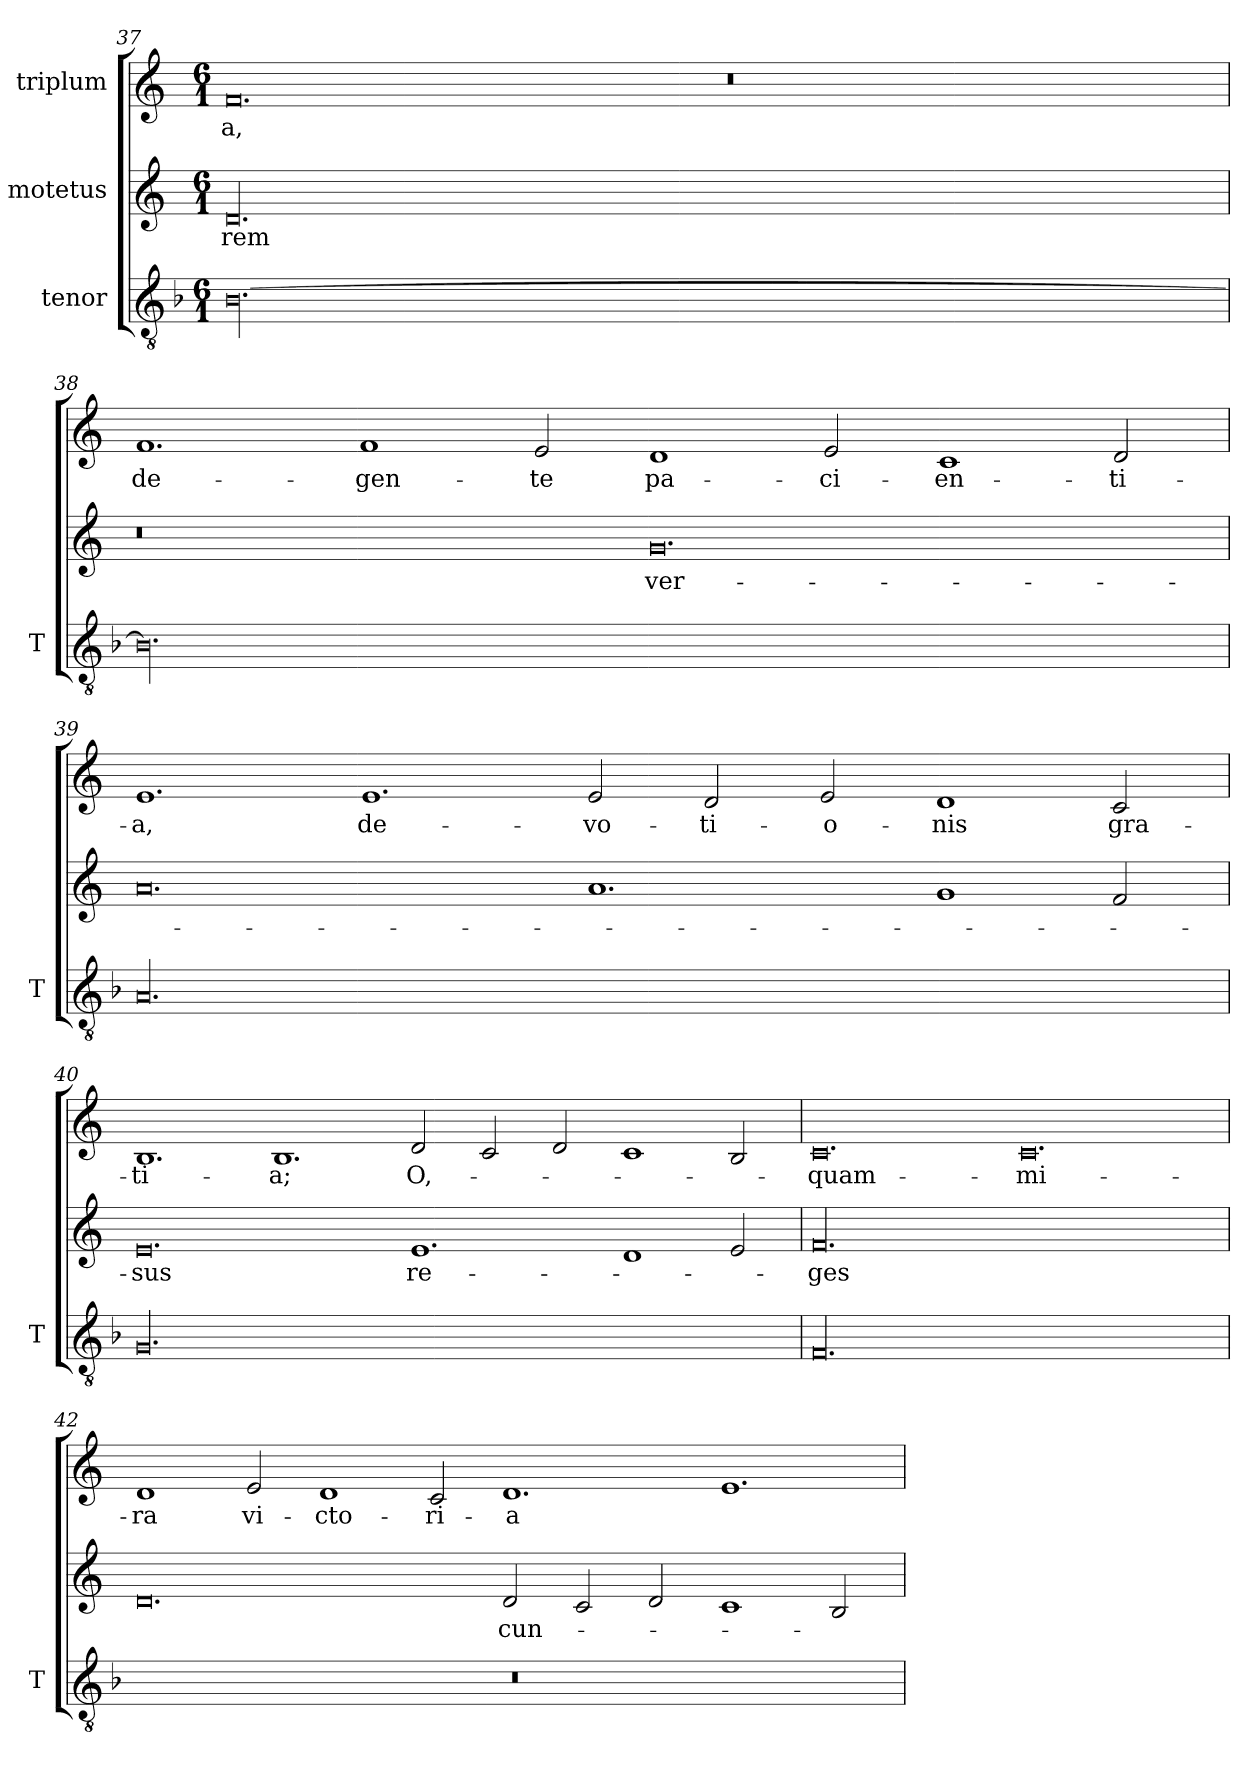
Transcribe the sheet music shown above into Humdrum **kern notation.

**kern	**kern	**text	**kern	**text
*part3	*part2	*part2	*part1	*part1
*staff3	*staff2	*staff2	*staff1	*staff1
*I"tenor	*I"motetus	*	*I"triplum	*
*I'T	*	*	*	*
*clefGv2	*clefG2	*	*clefG2	*
*k[b-]	*k[]	*	*k[]	*
*F:	*C:	*	*C:	*
*M6/1	*M6/1	*	*M6/1	*
=37	=37	=37	=37	=37
[00.B-\	00.d/	-rem	0.f/	-a,
.	.	.	0.r	.
=38	=38	=38	=38	=38
00.B-\]	0.r	.	1.f/	de-
.	.	.	1f/	-gen-
.	.	.	2e/	-te
.	0.g/	ver-	1d/	pa-
.	.	.	2e/	-ci-
.	.	.	1c/	-en-
.	.	.	2d/	-ti-
!!LO:LB:g=z
=39	=39	=39	=39	=39
00.A/	0.a/	.	1.e/	-a,
.	.	.	1.e/	de-
.	1.a/	.	2e/	-vo-
.	.	.	2d/	-ti-
.	.	.	2e/	-o-
.	1g/	.	1d/	-nis
.	2f/	.	2c/	gra-
=40	=40	=40	=40	=40
00.G/	0.e/	-sus	1.B/	-ti-
.	.	.	1.B/	-a;
.	1.e/	re-	2d/	O,-
.	.	.	2c/	.
.	.	.	2d/	.
.	1d/	.	1c/	.
.	2e/	.	2B/	.
=41	=41	=41	=41	=41
00.F/	00.f/	-ges	0.c/	quam-
.	.	.	0.c/	mi-
!!LO:LB:g=z
=42	=42	=42	=42	=42
00.r	0.d/	.	1d/	-ra
.	.	.	2e/	vi-
.	.	.	1d/	-cto-
.	.	.	2c/	-ri-
.	2d/	cun-	1.d/	-a
.	2c/	.	.	.
.	2d/	.	.	.
.	1c/	.	1.e/	.
.	2B/	.	.	.
=	=	=	=	=
*-	*-	*-	*-	*-
